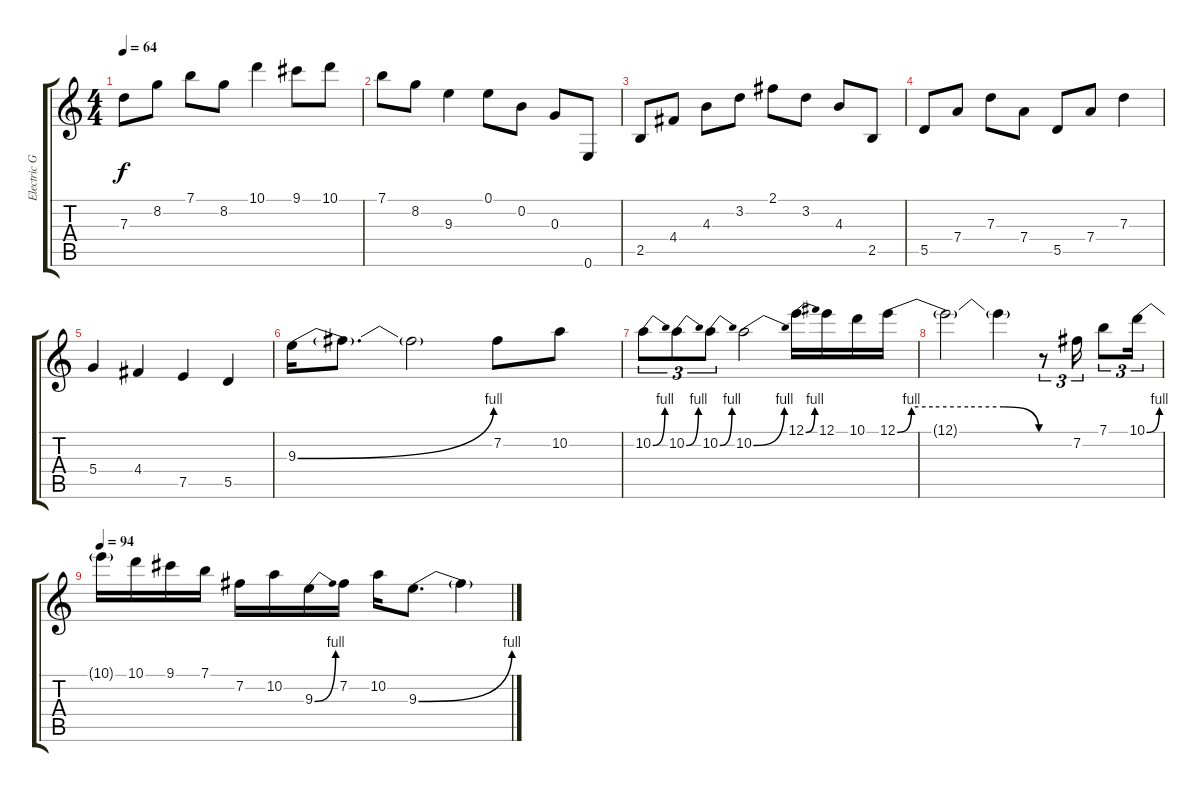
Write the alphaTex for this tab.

\track ("Electric Guitar" "Electric G") {instrument electricguitarjazz}
\staff {score tabs}
\tuning (E4 B3 G3 D3 A2 E2) {hide}
\ts (4 4)
\tempo 64
\clef g2
\ks c
7.3.8{dy f} 8.2.8 7.1.8 8.2.8 10.1.4 9.1.8 10.1.8 |
7.1.8 8.2.8 9.3.4 0.1.8 0.2.8 0.3.8 0.6.8 |
2.5.8 4.4.8 4.3.8 3.2.8 2.1.8 3.2.8 4.3.8 2.5.8 |
5.5.8 7.4.8 7.3.8 7.4.8 5.5.8 7.4.8 7.3.4 |
5.4.4 4.4.4 7.5.4 5.5.4 |
9.3{be (bend 0 0 60 4)}.16 9.3{t}.8{d} 9.3{t}.2 7.2.8 10.2.8 |
10.2{be (bend 0 0 60 4)}.8{tu (3 2)} 10.2{be (bend 0 0 60 4)}.8{tu (3 2)} 10.2{be (bend 0 0 60 4)}.8{tu (3 2)} 10.2{be (bend 0 0 60 4)}.2 12.1{be (bend 0 0 60 4)}.16 12.1.16 10.1.16 12.1{be (custom 0 0 6 4 15 4 30 4 45 4 60 0)}.16 |
12.1{t}.2 12.1{t}.4 r.8{tu (3 2)} 7.2.16{tu (3 2)} 7.1.8{tu (3 2)} 10.1{be (bend 0 0 60 4)}.16{tu (3 2)} |
\tempo 94
10.1{t}.16 10.1.16 9.1.16 7.1.16 7.2.16 10.2.16 9.3{be (bend 0 0 60 4)}.16 7.2.16 10.2.16 9.3{be (bend 0 0 60 4)}.8{d} 9.3{t}.4
